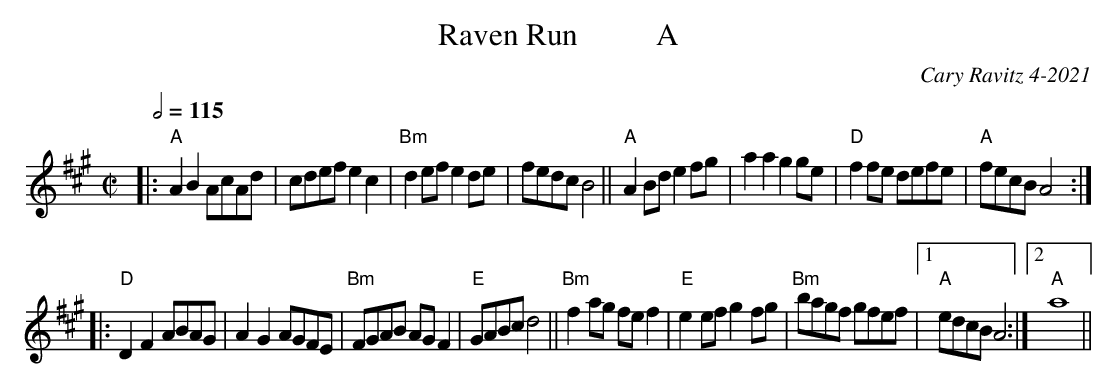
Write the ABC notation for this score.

X:1
T: Raven Run          A
C:Cary Ravitz 4-2021
L:1/8
M: C|
Q:1/2=115
K:A
|: "A"A2 B2 AcAd | cdef e2 c2 | "Bm"d2 ef e2 de | fedc B4 || "A"A2 Bd e2 fg | a2 a2 g2 ge | "D"f2 fe defe | "A"fecB A4 :|
|: "D"D2 F2 ABAG | A2 G2 AGFE | "Bm"FGAB AG F2 | "E"GABc d4 || "Bm"f2 ag fe f2 | "E"e2 ef g2 fg | "Bm"bagf gfef | [1 "A"edcB A4 :| [2 "A" a8 ||
